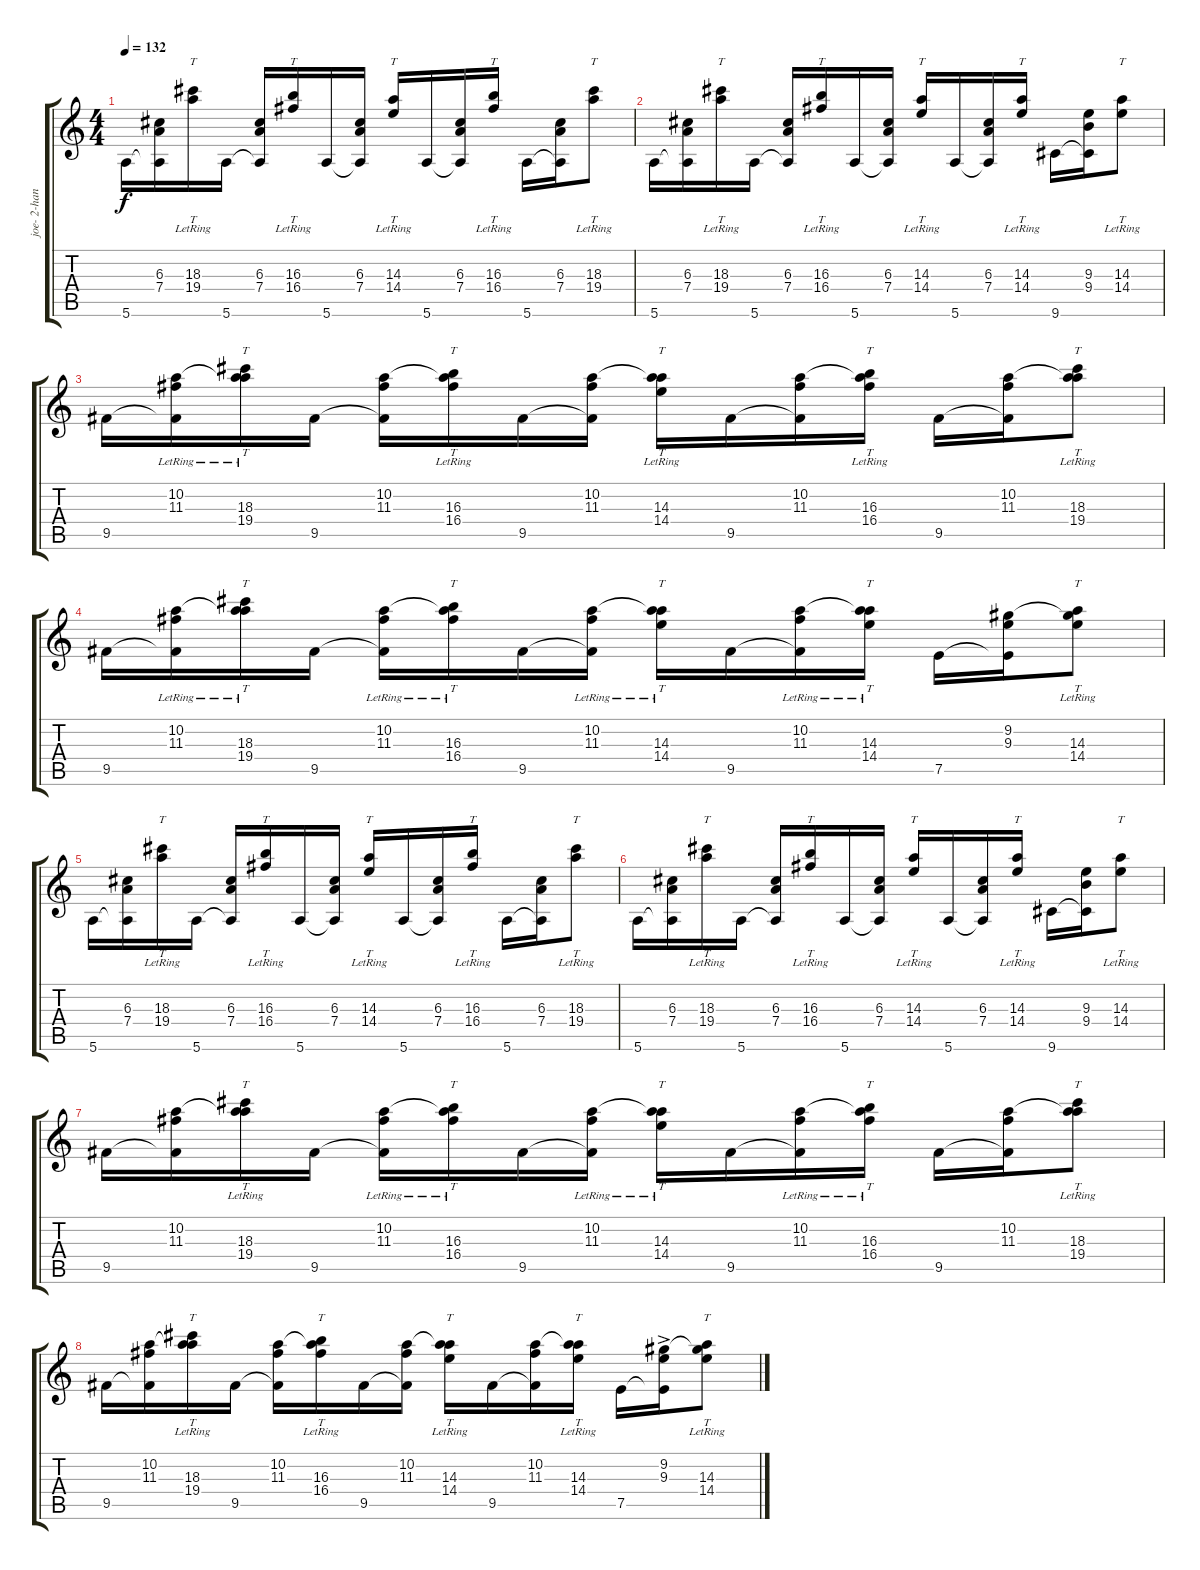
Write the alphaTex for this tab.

\track ("joe- 2-hand tapping" "joe- 2-han") {instrument electricguitarjazz}
\staff {score tabs}
\tuning (E4 B3 G3 D3 A2 E2) {hide}
\ts (4 4)
\tempo 132
\clef g2
\ks c
5.6.16{dy f} (6.3 7.4 5.6{t}).16 (18.3{lr} 19.4{lr}).16{tt} 5.6.16 (6.3 7.4 5.6{t}).16 (16.3{lr} 16.4{lr}).16{tt} 5.6.16 (6.3 7.4 5.6{t}).16 (14.3{lr} 14.4{lr}).16{tt} 5.6.16 (6.3 7.4 5.6{t}).16 (16.3{lr} 16.4{lr}).16{tt} 5.6.16 (6.3 7.4 5.6{t}).16 (18.3{lr} 19.4{lr}).8{tt} |
5.6.16 (6.3 7.4 5.6{t}).16 (18.3{lr} 19.4{lr}).16{tt} 5.6.16 (6.3 7.4 5.6{t}).16 (16.3{lr} 16.4{lr}).16{tt} 5.6.16 (6.3 7.4 5.6{t}).16 (14.3{lr} 14.4{lr}).16{tt} 5.6.16 (6.3 7.4 5.6{t}).16 (14.3{lr} 14.4{lr}).16{tt} 9.6.16 (9.3 9.4 9.6{t}).16 (14.3{lr} 14.4{lr}).8{tt} |
9.5.16 (10.2{lr} 11.3 9.5{t}).16 (10.2{t} 18.3{lr} 19.4{lr}).16{tt} 9.5.16 (10.2 11.3 9.5{t}).16 (10.2{t} 16.3{lr} 16.4{lr}).16{tt} 9.5.16 (10.2 11.3 9.5{t}).16 (10.2{t} 14.3{lr} 14.4{lr}).16{tt} 9.5.16 (10.2 11.3 9.5{t}).16 (10.2{t} 16.3{lr} 16.4{lr}).16{tt} 9.5.16 (10.2 11.3 9.5{t}).16 (10.2{t} 18.3{lr} 19.4{lr}).8{tt} |
9.5.16 (10.2{lr} 11.3 9.5{t}).16 (10.2{t} 18.3{lr} 19.4{lr}).16{tt} 9.5.16 (10.2{lr} 11.3 9.5{t}).16 (10.2{t} 16.3{lr} 16.4{lr}).16{tt} 9.5.16 (10.2{lr} 11.3 9.5{t}).16 (10.2{t} 14.3{lr} 14.4{lr}).16{tt} 9.5.16 (10.2{lr} 11.3 9.5{t}).16 (10.2{t} 14.3{lr} 14.4{lr}).16{tt} 7.5.16 (9.2 9.3 7.5{t}).16 (9.2{t} 14.3{lr} 14.4{lr}).8{tt} |
5.6.16 (6.3 7.4 5.6{t}).16 (18.3{lr} 19.4{lr}).16{tt} 5.6.16 (6.3 7.4 5.6{t}).16 (16.3{lr} 16.4{lr}).16{tt} 5.6.16 (6.3 7.4 5.6{t}).16 (14.3{lr} 14.4{lr}).16{tt} 5.6.16 (6.3 7.4 5.6{t}).16 (16.3{lr} 16.4{lr}).16{tt} 5.6.16 (6.3 7.4 5.6{t}).16 (18.3{lr} 19.4{lr}).8{tt} |
5.6.16 (6.3 7.4 5.6{t}).16 (18.3{lr} 19.4{lr}).16{tt} 5.6.16 (6.3 7.4 5.6{t}).16 (16.3{lr} 16.4{lr}).16{tt} 5.6.16 (6.3 7.4 5.6{t}).16 (14.3{lr} 14.4{lr}).16{tt} 5.6.16 (6.3 7.4 5.6{t}).16 (14.3{lr} 14.4{lr}).16{tt} 9.6.16 (9.3 9.4 9.6{t}).16 (14.3{lr} 14.4{lr}).8{tt} |
9.5.16 (10.2 11.3 9.5{t}).16 (10.2{t} 18.3{lr} 19.4{lr}).16{tt} 9.5.16 (10.2{lr} 11.3 9.5{t}).16 (10.2{t} 16.3{lr} 16.4{lr}).16{tt} 9.5.16 (10.2{lr} 11.3 9.5{t}).16 (10.2{t} 14.3{lr} 14.4{lr}).16{tt} 9.5.16 (10.2{lr} 11.3 9.5{t}).16 (10.2{t} 16.3{lr} 16.4{lr}).16{tt} 9.5.16 (10.2 11.3 9.5{t}).16 (10.2{t} 18.3{lr} 19.4{lr}).8{tt} |
9.5.16 (10.2 11.3 9.5{t}).16 (10.2{t} 18.3{lr} 19.4{lr}).16{tt} 9.5.16 (10.2 11.3 9.5{t}).16 (10.2{t} 16.3{lr} 16.4{lr}).16{tt} 9.5.16 (10.2 11.3 9.5{t}).16 (10.2{t} 14.3{lr} 14.4{lr}).16{tt} 9.5.16 (10.2 11.3 9.5{t}).16 (10.2{t} 14.3{lr} 14.4{lr}).16{tt} 7.5.16 (9.2{ac} 9.3 7.5{t}).16 (9.2{t} 14.3{lr} 14.4{lr}).8{tt}
